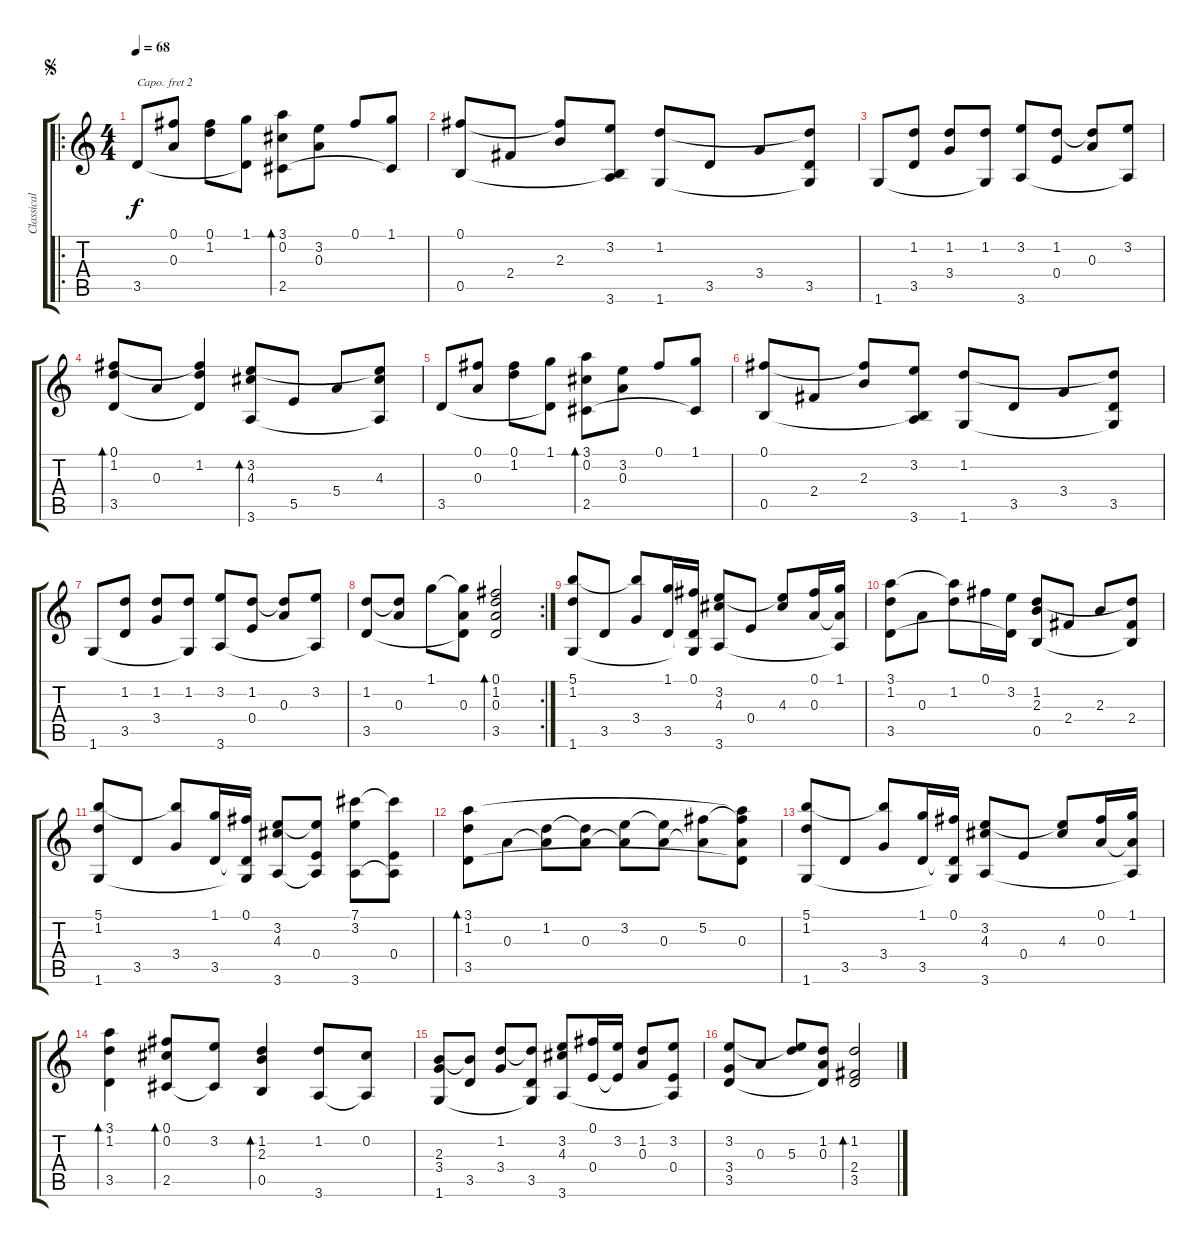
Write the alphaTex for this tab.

\track ("Classical Guitar" "Classical ") {instrument acousticguitarnylon}
\staff {score tabs}
\capo 2
\tuning (E4 B3 G3 D3 A2 E2) {hide}
\ro
\ts (4 4)
\jump segno
\tempo 68
\clef g2
\ks c
3.5.8{dy f instrument acousticguitarnylon} (0.1 0.3).8 (0.1 1.2).8 (1.1 3.5{t}).8 (3.1 0.2 2.5).8{bd 120} (3.2 0.3).8 0.1.8 (1.1 2.5{t}).8 |
(0.1 0.5).8 2.4.8 (0.1{t} 2.3).8 (3.2 0.5{t} 3.6).8 (1.2 1.6).8 3.5.8 3.4.8 (1.2{t} 3.5 1.6{t}).8 |
1.6.8 (1.2 3.5).8 (1.2 3.4).8 (1.2 1.6{t}).8 (3.2 3.6).8 (1.2 0.4).8 (1.2{t} 0.3).8 (3.2 3.6{t}).8 |
(0.1 1.2 3.5).8{bd 120} 0.3.8 (0.1{t} 1.2 3.5{t}).4 (3.2 4.3 3.6).8{bd 120} 5.5.8 5.4.8 (3.2{t} 4.3 3.6{t}).8 |
3.5.8 (0.1 0.3).8 (0.1 1.2).8 (1.1 3.5{t}).8 (3.1 0.2 2.5).8{bd 120} (3.2 0.3).8 0.1.8 (1.1 2.5{t}).8 |
(0.1 0.5).8 2.4.8 (0.1{t} 2.3).8 (3.2 0.5{t} 3.6).8 (1.2 1.6).8 3.5.8 3.4.8 (1.2{t} 3.5 1.6{t}).8 |
1.6.8 (1.2 3.5).8 (1.2 3.4).8 (1.2 1.6{t}).8 (3.2 3.6).8 (1.2 0.4).8 (1.2{t} 0.3).8 (3.2 3.6{t}).8 |
\rc 2
(1.2 3.5).8 (1.2{t} 0.3).8 1.1.8 (1.1{t} 0.3 3.5{t}).8 (0.1 1.2 0.3 3.5).2{bd 120} |
(5.1 1.2 1.6).8 3.5.8 (5.1{t} 3.4).8 (1.1 3.5).16 (0.1 3.5{t} 1.6{t}).16 (3.2 4.3 3.6).8 0.4.8 (3.2{t} 4.3).8 (0.1 0.3).16 (1.1 0.3{t} 3.6{t}).16 |
(3.1 1.2 3.5).8 0.3.8 (3.1{t} 1.2).8 0.1.16 (3.2 3.5{t}).16 (1.2 2.3 0.5).8 2.4.8 2.3.8 (1.2{t} 2.4 0.5{t}).8 |
(5.1 1.2 1.6).8 3.5.8 (5.1{t} 3.4).8 (1.1 3.5).16 (0.1 3.5{t} 1.6{t}).16 (3.2 4.3 3.6).8 (3.2{t} 0.4 3.6{t}).8 (7.1 3.2 3.6).8 (7.1{t} 0.4 3.6{t}).8 |
(3.1 1.2 3.5).8{bd 120} 0.3.8 (1.2 0.3{t}).8 (1.2{t} 0.3).8 (3.2 0.3{t}).8 (3.2{t} 0.3).8 (5.2 0.3{t}).8 (3.1{t} 5.2{t} 0.3 3.5{t}).8 |
(5.1 1.2 1.6).8 3.5.8 (5.1{t} 3.4).8 (1.1 3.5).16 (0.1 3.5{t} 1.6{t}).16 (3.2 4.3 3.6).8 0.4.8 (3.2{t} 4.3).8 (0.1 0.3).16 (1.1 0.3{t} 3.6{t}).16 |
(3.1 1.2 3.5).4{bd 120} (0.1 0.2 2.5).8{bd 120} (3.2 2.5{t}).8 (1.2 2.3 0.5).4{bd 120} (1.2 3.6).8 (0.2 3.6{t}).8 |
(2.3 3.4 1.6).8 (2.3{t} 3.5).8 (1.2 3.4).8 (1.2{t} 3.5 1.6{t}).8 (3.2 4.3 3.6).8 (0.1 0.4).16 (3.2 0.4{t}).16 (1.2 0.3).8 (3.2 0.4 3.6{t}).8 |
(3.2 3.4 3.5).8 0.3.8 (3.2{t} 5.3).8 (1.2 0.3 3.5{t}).8 (1.2 2.4 3.5).2{bd 120}
